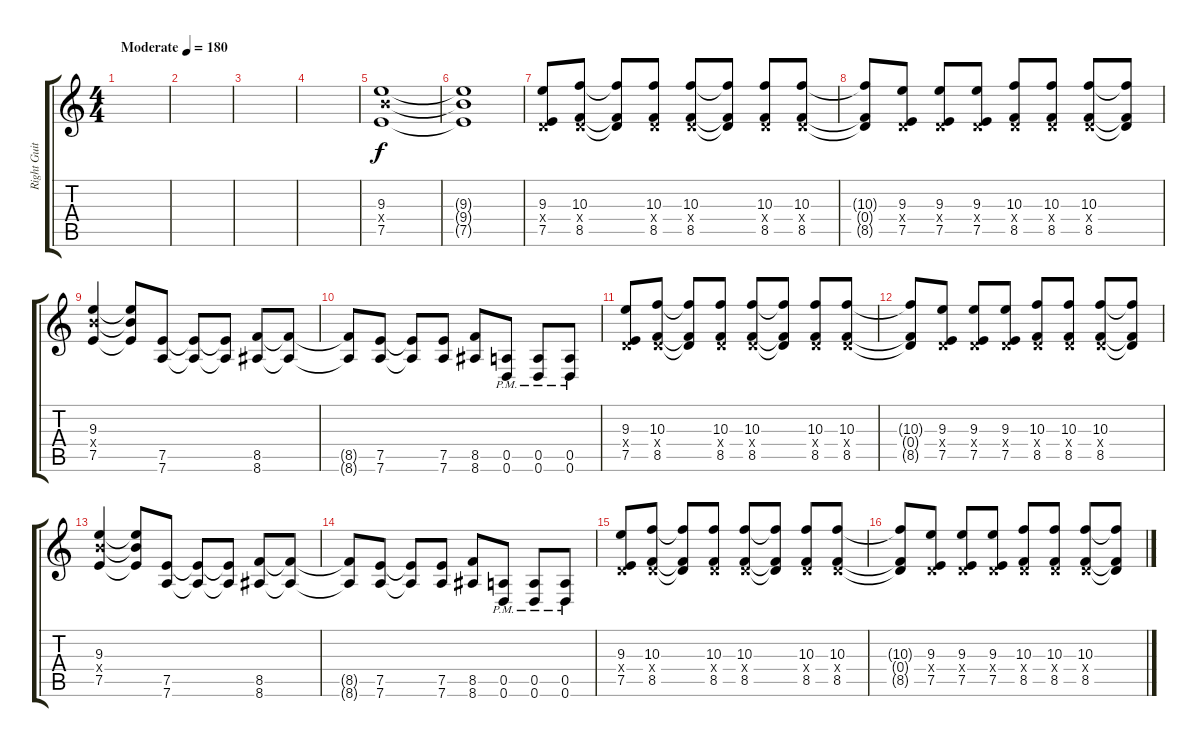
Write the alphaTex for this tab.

\track ("Right Guitar" "Right Guit") {instrument distortionguitar}
\staff {score tabs}
\tuning (E4 B3 G3 D3 A2 D2) {hide}
\ts (4 4)
\tempo (180 "Moderate")
\clef g2
\ks c
|
|
|
|
(9.3 9.4{x} 7.5).1 |
(9.3{t} 9.4{t} 7.5{t}).1 |
(9.3 0.4{x} 7.5).8 (10.3 0.4{x} 8.5).8 (10.3{t} 0.4{t} 8.5{t}).8 (10.3 0.4{x} 8.5).8 (10.3 0.4{x} 8.5).8 (10.3{t} 0.4{t} 8.5{t}).8 (10.3 0.4{x} 8.5).8 (10.3 0.4{x} 8.5).8 |
(10.3{t} 0.4{t} 8.5{t}).8 (9.3 0.4{x} 7.5).8 (9.3 0.4{x} 7.5).8 (9.3 0.4{x} 7.5).8 (10.3 0.4{x} 8.5).8 (10.3 0.4{x} 8.5).8 (10.3 0.4{x} 8.5).8 (10.3{t} 0.4{t} 8.5{t}).8 |
(9.3 9.4{x} 7.5).4 (9.3{t} 9.4{t} 7.5{t}).8 (7.5 7.6).8 (7.5{t} 7.6{t}).8 (7.5{t} 7.6{t}).8 (8.5 8.6).8 (8.5{t} 8.6{t}).8 |
(8.5{t} 8.6{t}).8 (7.5 7.6).8 (7.5{t} 7.6{t}).8 (7.5 7.6).8 (8.5 8.6).8 (0.5{pm} 0.6{pm}).8 (0.5{pm} 0.6{pm}).8 (0.5{pm} 0.6{pm}).8 |
(9.3 0.4{x} 7.5).8 (10.3 0.4{x} 8.5).8 (10.3{t} 0.4{t} 8.5{t}).8 (10.3 0.4{x} 8.5).8 (10.3 0.4{x} 8.5).8 (10.3{t} 0.4{t} 8.5{t}).8 (10.3 0.4{x} 8.5).8 (10.3 0.4{x} 8.5).8 |
(10.3{t} 0.4{t} 8.5{t}).8 (9.3 0.4{x} 7.5).8 (9.3 0.4{x} 7.5).8 (9.3 0.4{x} 7.5).8 (10.3 0.4{x} 8.5).8 (10.3 0.4{x} 8.5).8 (10.3 0.4{x} 8.5).8 (10.3{t} 0.4{t} 8.5{t}).8 |
(9.3 9.4{x} 7.5).4 (9.3{t} 9.4{t} 7.5{t}).8 (7.5 7.6).8 (7.5{t} 7.6{t}).8 (7.5{t} 7.6{t}).8 (8.5 8.6).8 (8.5{t} 8.6{t}).8 |
(8.5{t} 8.6{t}).8 (7.5 7.6).8 (7.5{t} 7.6{t}).8 (7.5 7.6).8 (8.5 8.6).8 (0.5{pm} 0.6{pm}).8 (0.5{pm} 0.6{pm}).8 (0.5{pm} 0.6{pm}).8 |
(9.3 0.4{x} 7.5).8 (10.3 0.4{x} 8.5).8 (10.3{t} 0.4{t} 8.5{t}).8 (10.3 0.4{x} 8.5).8 (10.3 0.4{x} 8.5).8 (10.3{t} 0.4{t} 8.5{t}).8 (10.3 0.4{x} 8.5).8 (10.3 0.4{x} 8.5).8 |
(10.3{t} 0.4{t} 8.5{t}).8 (9.3 0.4{x} 7.5).8 (9.3 0.4{x} 7.5).8 (9.3 0.4{x} 7.5).8 (10.3 0.4{x} 8.5).8 (10.3 0.4{x} 8.5).8 (10.3 0.4{x} 8.5).8 (10.3{t} 0.4{t} 8.5{t}).8
